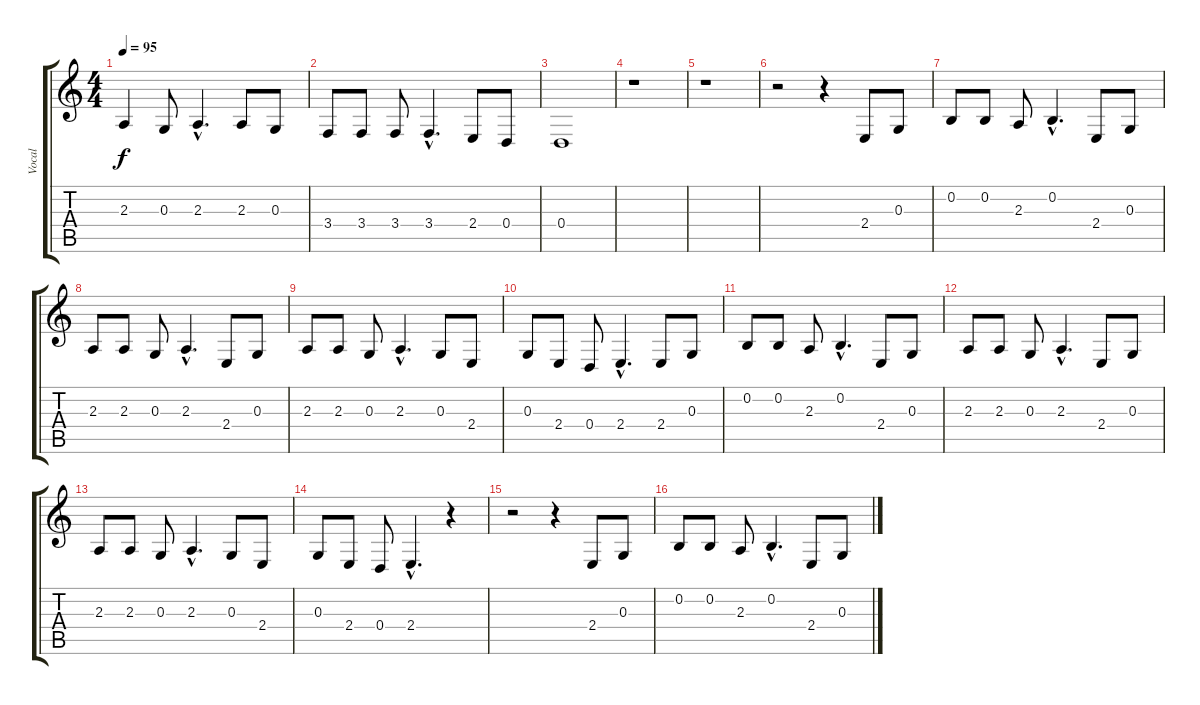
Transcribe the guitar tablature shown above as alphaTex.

\track ("Vocal" "Vocal") {instrument honkytonkpiano}
\staff {score tabs}
\tuning (E4 B3 G3 D3 A2 E2) {hide}
\ts (4 4)
\tempo 95
\clef g2
\ks c
2.3.4{dy f} 0.3.8 2.3{hac}.4{d} 2.3.8 0.3.8 |
3.4.8 3.4.8 3.4.8 3.4{hac}.4{d} 2.4.8 0.4.8 |
0.4.1 |
r.1 |
r.1 |
r.2 r.4 2.4.8 0.3.8 |
0.2.8 0.2.8 2.3.8 0.2{hac}.4{d} 2.4.8 0.3.8 |
2.3.8 2.3.8 0.3.8 2.3{hac}.4{d} 2.4.8 0.3.8 |
2.3.8 2.3.8 0.3.8 2.3{hac}.4{d} 0.3.8 2.4.8 |
0.3.8 2.4.8 0.4.8 2.4{hac}.4{d} 2.4.8 0.3.8 |
0.2.8 0.2.8 2.3.8 0.2{hac}.4{d} 2.4.8 0.3.8 |
2.3.8 2.3.8 0.3.8 2.3{hac}.4{d} 2.4.8 0.3.8 |
2.3.8 2.3.8 0.3.8 2.3{hac}.4{d} 0.3.8 2.4.8 |
0.3.8 2.4.8 0.4.8 2.4{hac}.4{d} r.4 |
r.2 r.4 2.4.8 0.3.8 |
0.2.8 0.2.8 2.3.8 0.2{hac}.4{d} 2.4.8 0.3.8
